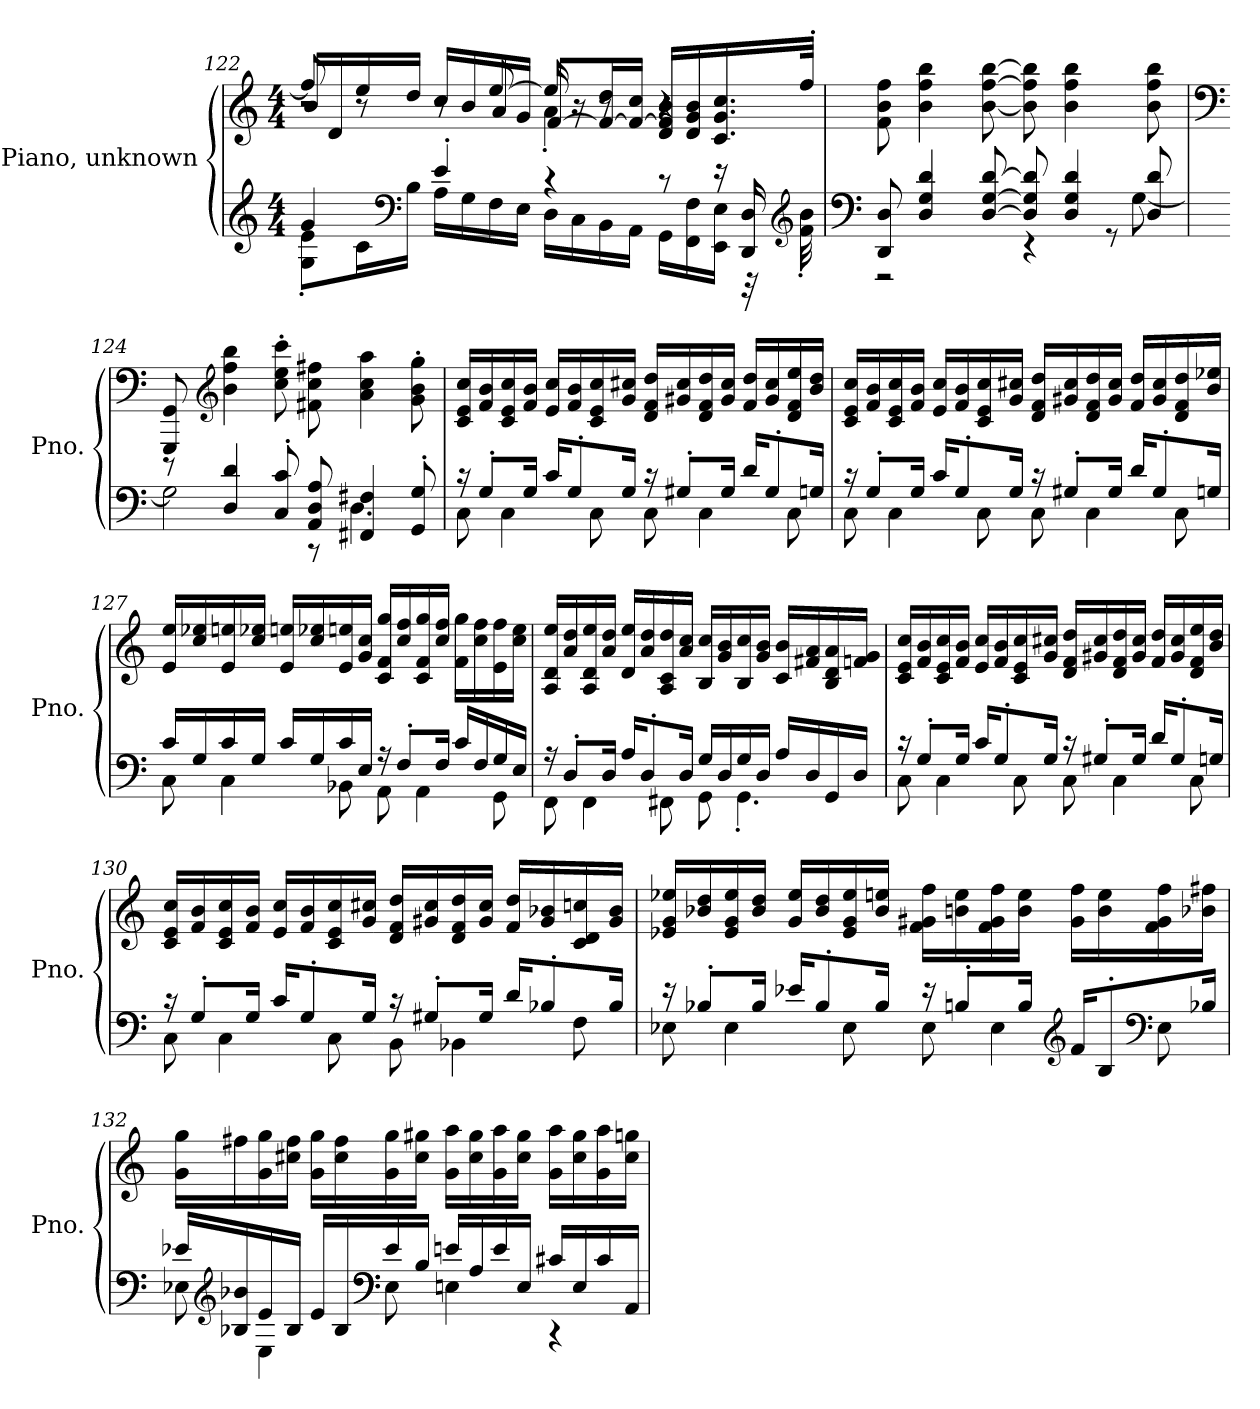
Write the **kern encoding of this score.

**kern	**kern
*part1	*part1
*staff2	*staff1
*I"Piano, unknown	*
*I'Pno.	*
!!LO:LB:g=z
*clefG2	*clefG2
*k[]	*k[]
*M4/4	*M4/4
=122	=122
*^	*^
*	*	*	*^
4g/	8G\' 8e\'L	8ff/]	2r	16b/LL
.	.	.	.	16d/
.	16c\L	8r	.	16ee/
*clefF4	*	*	*	*
.	16B\JJ	.	.	16dd/JJ
4e'/	16A\LL	8r	.	16cc/LL
.	16G\	.	.	16b/
.	16F\	[8ee/	.	16a/
.	16E\JJ	.	.	16g/JJ
4r	16D\LL	16ee/]	4a'\	[8f/L
.	16C\	16r	.	.
.	16BB\	8r	.	16f/_ 16dd/L
.	16AA\JJ	.	.	16f/_ 16cc/JJ
8r	16GG\LL	4r	4r	16d/ 16f/] 16b/LL
.	16FF\ 16F\	.	.	16d/ 16g/ 16b/
16r	16EE\ 16E\JJ	.	.	16.c/ 16.g/ 16.cc/
16DD/ 16D/	32r	.	.	.
*clefG2	*	*	*	*
.	32f\' 32b\'	.	.	32ff'/JJk
*	*	*v	*v	*v
=123	=123	=123
*clefF4	*	*
8DD/ 8D/	2r	8f\ 8b\ 8ff\
4D/ 4G/ 4d/	.	4b\ 4ff\ 4bb\
[8D/ [8G/ [8d/	.	[8b\ [8ff\ [8bb\
8D/] 8G/] 8d/]	4r	8b\] 8ff\] 8bb\]
4D/ 4G/ 4d/	.	4b\ 4ff\ 4bb\
.	8r	.
8D/ 8d/	[8G\	8b\ 8ff\ 8bb\
!!LO:LB:g=z
=124	=124	=124
*	*	*clefF4
8r	2G\]	8GGG/ 8GG/
*	*	*clefG2
4D/ 4d/	.	4b\ 4ff\ 4bb\
8C/' 8c/'	.	8cc\' 8ee\' 8ccc\'
8AA/ 8D/ 8A/	8r	8f#X\ 8cc\ 8ff#X\
4FF#X/ 4F#X/	4.D\	4a\ 4cc\ 4aa\
8GG/' 8G/'	.	8g\' 8b\' 8gg\'
=125	=125	=125
16r	8C\	16c/ 16e/ 16cc/LL
8G'/L	.	16f/ 16b/
.	4C\	16c/ 16e/ 16cc/
16G/Jk	.	16f/ 16b/JJ
16c/KL	.	16e/ 16cc/LL
8G'/	.	16f/ 16b/
.	8C\	16c/ 16e/ 16cc/
16G/Jk	.	16g/ 16cc#X/JJ
16r	8C\	16d/ 16f/ 16dd/LL
8G#X'/L	.	16g#X/ 16cc#/
.	4C\	16d/ 16f/ 16dd/
16G#/Jk	.	16g#/ 16cc#/JJ
16d/KL	.	16f/ 16dd/LL
8G#'/	.	16g#/ 16cc#/
.	8C\	16d/ 16f/ 16ee/
16Gn/Jk	.	16b/ 16dd/JJ
!!LO:LB:g=z
=126	=126	=126
16r	8C\	16c/ 16e/ 16cc/LL
8G'/L	.	16f/ 16b/
.	4C\	16c/ 16e/ 16cc/
16G/Jk	.	16f/ 16b/JJ
16c/KL	.	16e/ 16cc/LL
8G'/	.	16f/ 16b/
.	8C\	16c/ 16e/ 16cc/
16G/Jk	.	16g/ 16cc#X/JJ
16r	8C\	16d/ 16f/ 16dd/LL
8G#X'/L	.	16g#X/ 16cc#/
.	4C\	16d/ 16f/ 16dd/
16G#/Jk	.	16g#/ 16cc#/JJ
16d/KL	.	16f/ 16dd/LL
8G#'/	.	16g#/ 16cc#/
.	8C\	16d/ 16f/ 16dd/
16Gn/Jk	.	16b/ 16ee-X/JJ
=127	=127	=127
16c/LL	8C\	16e/ 16ee/LL
16G/	.	16cc/ 16ee-X/
16c/	4C\	16e/ 16een/
16G/JJ	.	16cc/ 16ee-X/JJ
16c/LL	.	16e/ 16een/LL
16G/	.	16cc/ 16ee-X/
16c/	8BB-X\	16e/ 16een/
16E/JJ	.	16g/ 16cc/JJ
16r	8AA\	16c/ 16f/ 16gg/LL
8F'/L	.	16cc/ 16ff/
.	4AA\	16c/ 16f/ 16gg/
16F/Jk	.	16cc/ 16ff/JJ
16c/LL	.	16f\ 16gg\LL
16F/	.	16cc\ 16ff\
16G/	8GG\	16e\ 16ff\
16E/JJ	.	16cc\ 16ee\JJ
!!LO:PB:g=z
=128	=128	=128
16r	8FF\	16A/ 16d/ 16ee/LL
8D'/L	.	16a/ 16dd/
.	4FF\	16A/ 16d/ 16ee/
16D/Jk	.	16a/ 16dd/JJ
16A/KL	.	16d/ 16ee/LL
8D'/	.	16a/ 16dd/
.	8FF#X\	16A/ 16c/ 16dd/
16D/Jk	.	16a/ 16cc/JJ
16G/LL	8GG\	16B/ 16cc/LL
16D/	.	16g/ 16b/
16G/	4.GG'\	16B/ 16cc/
16D/JJ	.	16g/ 16b/JJ
16A/LL	.	16c/ 16b/LL
16D/	.	16f#X/ 16a/
16GG/	.	16B/ 16d/ 16a/
16D/JJ	.	16fn/ 16g/JJ
=129	=129	=129
16r	8C\	16c/ 16e/ 16cc/LL
8G'/L	.	16f/ 16b/
.	4C\	16c/ 16e/ 16cc/
16G/Jk	.	16f/ 16b/JJ
16c/KL	.	16e/ 16cc/LL
8G'/	.	16f/ 16b/
.	8C\	16c/ 16e/ 16cc/
16G/Jk	.	16g/ 16cc#X/JJ
16r	8C\	16d/ 16f/ 16dd/LL
8G#X'/L	.	16g#X/ 16cc#/
.	4C\	16d/ 16f/ 16dd/
16G#/Jk	.	16g#/ 16cc#/JJ
16d/KL	.	16f/ 16dd/LL
8G#'/	.	16g#/ 16cc#/
.	8C\	16d/ 16f/ 16ee/
16Gn/Jk	.	16b/ 16dd/JJ
!!LO:LB:g=z
=130	=130	=130
16r	8C\	16c/ 16e/ 16cc/LL
8G'/L	.	16f/ 16b/
.	4C\	16c/ 16e/ 16cc/
16G/Jk	.	16f/ 16b/JJ
16c/KL	.	16e/ 16cc/LL
8G'/	.	16f/ 16b/
.	8C\	16c/ 16e/ 16cc/
16G/Jk	.	16g/ 16cc#X/JJ
16r	8BB\	16d/ 16f/ 16dd/LL
8G#X'/L	.	16g#X/ 16cc#/
.	4BB-X\	16d/ 16f/ 16dd/
16G#/Jk	.	16g#/ 16cc#/JJ
16d/KL	.	16f/ 16dd/LL
8B-X'/	.	16g#/ 16b-X/
.	8F\	16c/ 16d/ 16ccn/
16B-/Jk	.	16g#/ 16b-/JJ
=131	=131	=131
16r	8E-X\	16e-X/ 16g/ 16ee-X/LL
8B-X'/L	.	16b-X/ 16dd/
.	4E-\	16e-/ 16g/ 16ee-/
16B-/Jk	.	16b-/ 16dd/JJ
16e-X/KL	.	16g/ 16ee-/LL
8B-'/	.	16b-/ 16dd/
.	8E-\	16e-/ 16g/ 16ee-/
16B-/Jk	.	16b-/ 16een/JJ
16r	8E-\	16f\ 16g#X\ 16ff\LL
8Bn'/L	.	16bn\ 16ee\
.	4E-\	16f\ 16g#\ 16ff\
16B/Jk	.	16b\ 16ee\JJ
*clefG2	*	*
16f/KL	.	16g#\ 16ff\LL
8B'/	.	16b\ 16ee\
*clefF4	*	*
.	8E-\	16f\ 16g#\ 16ff\
16B-X/Jk	.	16b-X\ 16ff#X\JJ
!!LO:LB:g=z
=132	=132	=132
16e-X/LL	8E-X\	16g\ 16gg\LL
*clefG2	*	*
16B-X/ 16b-X/	.	16ff#X\
16e-/	4E-\	16g\ 16gg\
16B-/JJ	.	16cc#X\ 16ff#\JJ
16e-/LL	.	16g\ 16gg\LL
16B-/	.	16cc#\ 16ff#\
*clefF4	*	*
16e-/	8E-\	16g\ 16gg\
16B-/JJ	.	16cc#\ 16gg#X\JJ
16en/LL	4En\	16g\ 16aa\LL
16A/	.	16cc#\ 16gg#\
16e/	.	16g\ 16aa\
16E/JJ	.	16cc#\ 16gg#\JJ
16c#X/LL	4r	16g\ 16aa\LL
16E/	.	16cc#\ 16gg#\
16c#/	.	16g\ 16aa\
16AA/JJ	.	16cc#\ 16ggn\JJ
*v	*v	*
=	=
*-	*-
